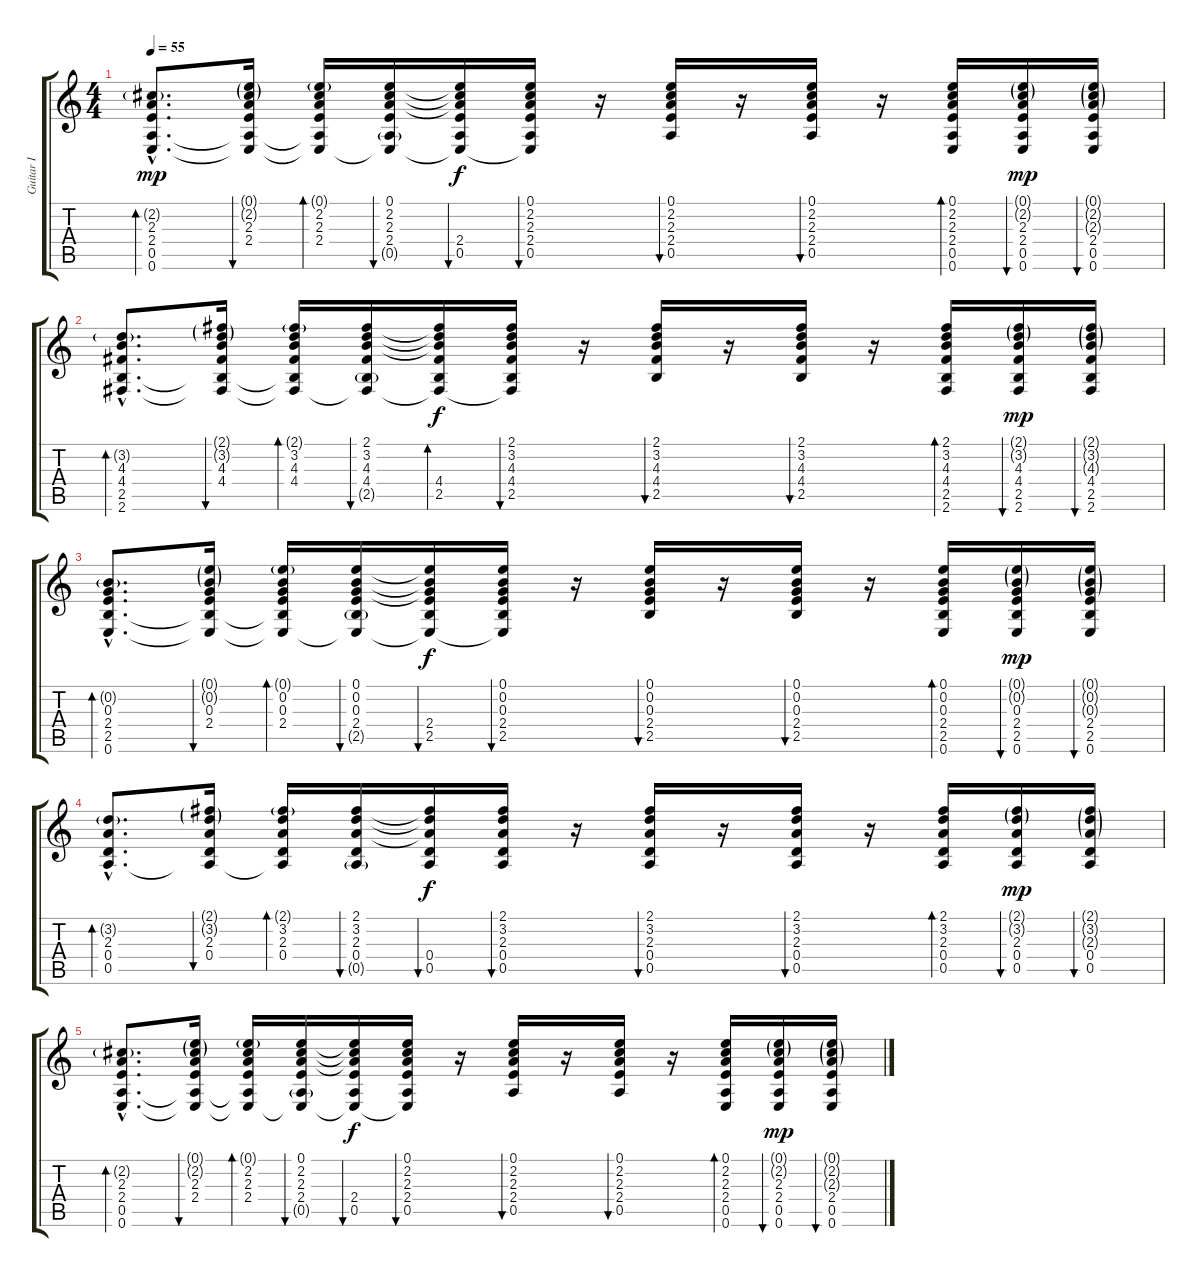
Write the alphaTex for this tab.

\track ("Guitar I" "Guitar I") {instrument acousticguitarsteel}
\staff {score tabs}
\tuning (E4 B3 G3 D3 A2 E2) {hide}
\ts (4 4)
\tempo 55
\clef g2
\ks c
(2.2{g hac} 2.3{hac} 2.4{hac} 0.5{hac} 0.6{hac}).8{d bd 60 dy mp} (0.1{g} 2.2{g} 2.3 2.4 0.5{t} 0.6{t}).16{bu 30} (0.1{g} 2.2 2.3 2.4 0.5{t} 0.6{t}).16{bd 30} (0.1 2.2 2.3 2.4 0.5{g} 0.6{t}).16{bu 30} (0.1{t} 2.2{t} 2.3{t} 2.4 0.5 0.6{t}).16{bu 30 dy f} (0.1 2.2 2.3 2.4 0.5 0.6{t}).16{bu 30} r.16 (0.1 2.2 2.3 2.4 0.5).16{bu 60} r.16 (0.1 2.2 2.3 2.4 0.5).16{bu 60} r.16 (0.1 2.2 2.3 2.4 0.5 0.6).16{bd 30} (0.1{g} 2.2{g} 2.3 2.4 0.5 0.6).16{bu 30 dy mp} (0.1{g} 2.2{g} 2.3{g} 2.4 0.5 0.6).16{bu 30} |
(3.2{g hac} 4.3{hac} 4.4{hac} 2.5{hac} 2.6{hac}).8{d bd 60 volume 0} (2.1{g} 3.2{g} 4.3 4.4 2.5{t} 2.6{t}).16{bu 30} (2.1{g} 3.2 4.3 4.4 2.5{t} 2.6{t}).16{bd 30} (2.1 3.2 4.3 4.4 2.5{g} 2.6{t}).16{bu 30} (2.1{t} 3.2{t} 4.3{t} 4.4 2.5 2.6{t}).16{bd 60 dy f} (2.1 3.2 4.3 4.4 2.5 2.6{t}).16{bu 30} r.16 (2.1 3.2 4.3 4.4 2.5).16{bu 60} r.16 (2.1 3.2 4.3 4.4 2.5).16{bu 60} r.16 (2.1 3.2 4.3 4.4 2.5 2.6).16{bd 30} (2.1{g} 3.2{g} 4.3 4.4 2.5 2.6).16{bu 30 dy mp} (2.1{g} 3.2{g} 4.3{g} 4.4 2.5 2.6).16{bu 30} |
(0.2{g hac} 0.3{hac} 2.4{hac} 2.5{hac} 0.6{hac}).8{d bd 60} (0.1{g} 0.2{g} 0.3 2.4 2.5{t} 0.6{t}).16{bu 30} (0.1{g} 0.2 0.3 2.4 2.5{t} 0.6{t}).16{bd 30} (0.1 0.2 0.3 2.4 2.5{g} 0.6{t}).16{bu 30} (0.1{t} 0.2{t} 0.3{t} 2.4 2.5 0.6{t}).16{bu 30 dy f} (0.1 0.2 0.3 2.4 2.5 0.6{t}).16{bu 30} r.16 (0.1 0.2 0.3 2.4 2.5).16{bu 60} r.16 (0.1 0.2 0.3 2.4 2.5).16{bu 60} r.16 (0.1 0.2 0.3 2.4 2.5 0.6).16{bd 30} (0.1{g} 0.2{g} 0.3 2.4 2.5 0.6).16{bu 30 dy mp} (0.1{g} 0.2{g} 0.3{g} 2.4 2.5 0.6).16{bu 30} |
(3.2{g hac} 2.3{hac} 0.4{hac} 0.5{hac}).8{d bd 60} (2.1{g} 3.2{g} 2.3 0.4 0.5{t}).16{bu 30} (2.1{g} 3.2 2.3 0.4 0.5{t}).16{bd 30} (2.1 3.2 2.3 0.4 0.5{g}).16{bu 30} (2.1{t} 3.2{t} 2.3{t} 0.4 0.5).16{bu 30 dy f} (2.1 3.2 2.3 0.4 0.5).16{bu 30} r.16 (2.1 3.2 2.3 0.4 0.5).16{bu 60} r.16 (2.1 3.2 2.3 0.4 0.5).16{bu 60} r.16 (2.1 3.2 2.3 0.4 0.5).16{bd 30} (2.1{g} 3.2{g} 2.3 0.4 0.5).16{bu 30 dy mp} (2.1{g} 3.2{g} 2.3{g} 0.4 0.5).16{bu 30} |
(2.2{g hac} 2.3{hac} 2.4{hac} 0.5{hac} 0.6{hac}).8{d bd 60} (0.1{g} 2.2{g} 2.3 2.4 0.5{t} 0.6{t}).16{bu 30} (0.1{g} 2.2 2.3 2.4 0.5{t} 0.6{t}).16{bd 30} (0.1 2.2 2.3 2.4 0.5{g} 0.6{t}).16{bu 30} (0.1{t} 2.2{t} 2.3{t} 2.4 0.5 0.6{t}).16{bu 30 dy f} (0.1 2.2 2.3 2.4 0.5 0.6{t}).16{bu 30} r.16 (0.1 2.2 2.3 2.4 0.5).16{bu 60} r.16 (0.1 2.2 2.3 2.4 0.5).16{bu 60} r.16 (0.1 2.2 2.3 2.4 0.5 0.6).16{bd 30} (0.1{g} 2.2{g} 2.3 2.4 0.5 0.6).16{bu 30 dy mp} (0.1{g} 2.2{g} 2.3{g} 2.4 0.5 0.6).16{bu 30}
